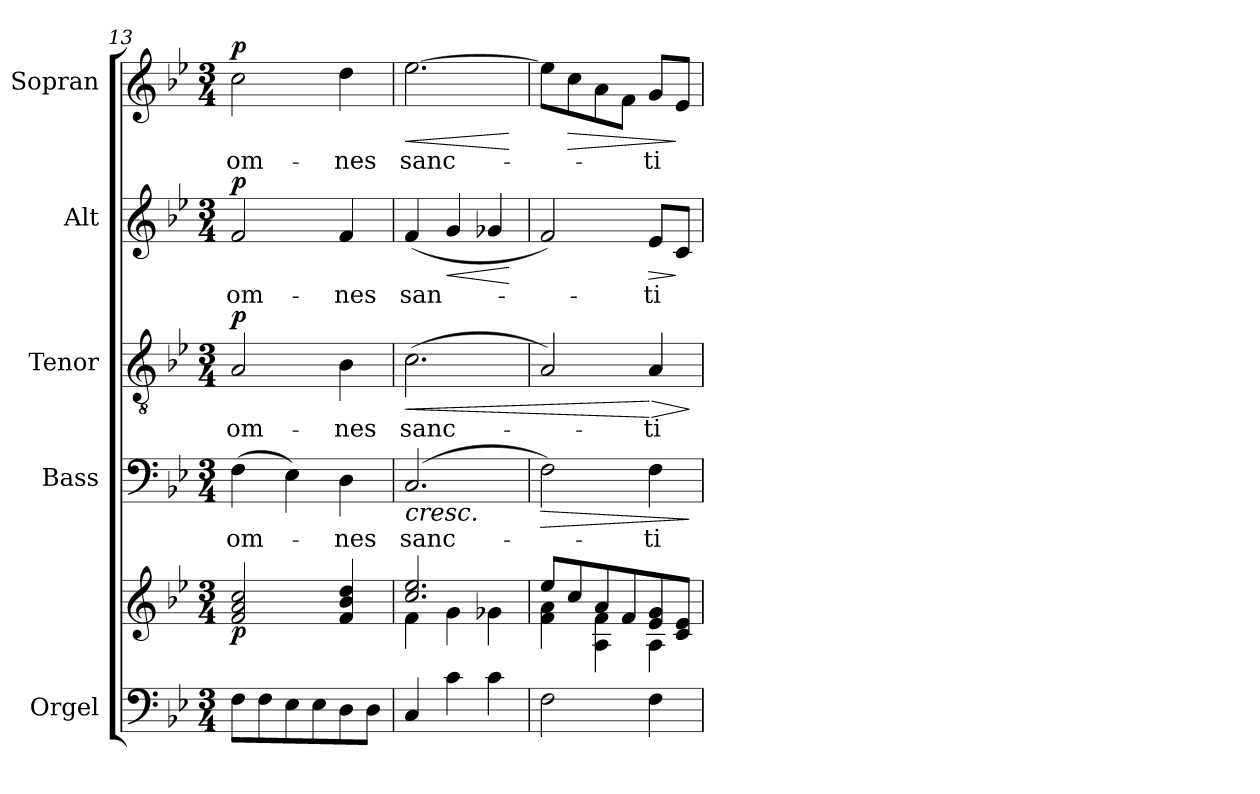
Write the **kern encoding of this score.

**kern	**kern	**dynam	**kern	**text	**dynam	**kern	**text	**dynam	**kern	**text	**dynam	**kern	**text	**dynam
*part5	*part5	*part5	*part4	*part4	*part4	*part3	*part3	*part3	*part2	*part2	*part2	*part1	*part1	*part1
*staff6	*staff5	*staff5/6	*staff4	*staff4	*staff4	*staff3	*staff3	*staff3	*staff2	*staff2	*staff2	*staff1	*staff1	*staff1
*I"Orgel	*	*	*I"Bass	*	*	*I"Tenor	*	*	*I"Alt	*	*	*I"Sopran	*	*
*I'Org.	*	*	*I'B.	*	*	*I'T.	*	*	*I'A.	*	*	*I'S.	*	*
*clefF4	*clefG2	*	*clefF4	*	*	*clefGv2	*	*	*clefG2	*	*	*clefG2	*	*
*k[b-e-]	*k[b-e-]	*	*k[b-e-]	*	*	*k[b-e-]	*	*	*k[b-e-]	*	*	*k[b-e-]	*	*
*B-:	*B-:	*	*B-:	*	*	*B-:	*	*	*B-:	*	*	*B-:	*	*
*M3/4	*M3/4	*	*M3/4	*	*	*M3/4	*	*	*M3/4	*	*	*M3/4	*	*
=13	=13	=13	=13	=13	=13	=13	=13	=13	=13	=13	=13	=13	=13	=13
!	!	!LO:DY:b	!	!LO:LY:b	!	!	!LO:LY:b	!LO:DY:a	!	!LO:LY:b	!LO:DY:a	!	!LO:LY:b	!LO:DY:a
8F\L	2f/ 2a/ 2cc/	p	(>4F\	om-	.	2A/	om-	p	2f/	om-	p	2cc\	om-	p
8F\	.	.	.	.	.	.	.	.	.	.	.	.	.	.
8E-\	.	.	4E-\)	.	.	.	.	.	.	.	.	.	.	.
8E-\	.	.	.	.	.	.	.	.	.	.	.	.	.	.
!	!	!	!	!LO:LY:b	!	!	!LO:LY:b	!	!	!LO:LY:b	!	!	!LO:LY:b	!
8D\	4f/ 4b-/ 4dd/	.	4D\	-nes	.	4B-\	-nes	.	4f/	-nes	.	4dd\	-nes	.
8D\J	.	.	.	.	.	.	.	.	.	.	.	.	.	.
=14	=14	=14	=14	=14	=14	=14	=14	=14	=14	=14	=14	=14	=14	=14
*	*^	*	*	*	*	*	*	*	*	*	*	*	*	*
!	!	!	!	!	!LO:LY:b	!LO:HP:b	!	!LO:LY:b	!LO:HP:b	!	!LO:LY:b	!	!	!LO:LY:b	!LO:HP:b
4C/	2.cc/ 2.ee-/	4f\	.	(2.C/	sanc-	<	(>2.c\	sanc-	<	(<4f/	san-	.	[2.ee-\	sanc-	<
!	!	!	!	!	!	!	!	!	!	!	!	!LO:HP:b	!	!	!
4c\	.	4g\	.	.	.	.	.	.	.	4g/	.	<	.	.	.
4c\	.	4g-X\	.	.	.	.	.	.	.	4g-X/	.	.	.	.	.
*	*v	*v	*	*	*	*	*	*	*	*	*	*	*	*	*
.	.	.	.	.	.	.	.	.	.	.	[	.	.	[
=15	=15	=15	=15	=15	=15	=15	=15	=15	=15	=15	=15	=15	=15	=15
*	*^	*	*	*	*	*	*	*	*	*	*	*	*	*
!	!	!	!	!	!	!LO:HP:b	!	!	!	!	!	!	!	!	!
2F\	8ee-/L	4f\ 4a\	.	2F\)	.	>	2A/)	.	.	2f/)	.	.	8ee-\L]	.	.
!	!	!	!	!	!	!	!	!	!	!	!	!	!	!	!LO:HP:b
.	8cc/	.	.	.	.	.	.	.	.	.	.	.	8cc\	.	>
.	8a/	4A\ 4f\	.	.	.	.	.	.	.	.	.	.	8a\	.	.
.	8f/	.	.	.	.	.	.	.	.	.	.	.	8f\J	.	.
!	!	!	!	!	!LO:LY:b	!	!	!LO:LY:b	!LO:HP:n=1:b	!	!LO:LY:b	!LO:HP:b	!	!LO:LY:b	!
4F\	8e-/ 8g/	4A\	.	4F\	-ti	[	4A/	-ti	[ >	8e-/L	-ti	>	8g/L	-ti	.
.	8c/ 8e-/J	.	.	.	.	.	.	.	.	8c/J	.	]	8e-/J	.	]
*	*v	*v	*	*	*	*	*	*	*	*	*	*	*	*	*
.	.	.	.	.	]	.	.	]	.	.	.	.	.	.
=	=	=	=	=	=	=	=	=	=	=	=	=	=	=
*-	*-	*-	*-	*-	*-	*-	*-	*-	*-	*-	*-	*-	*-	*-
